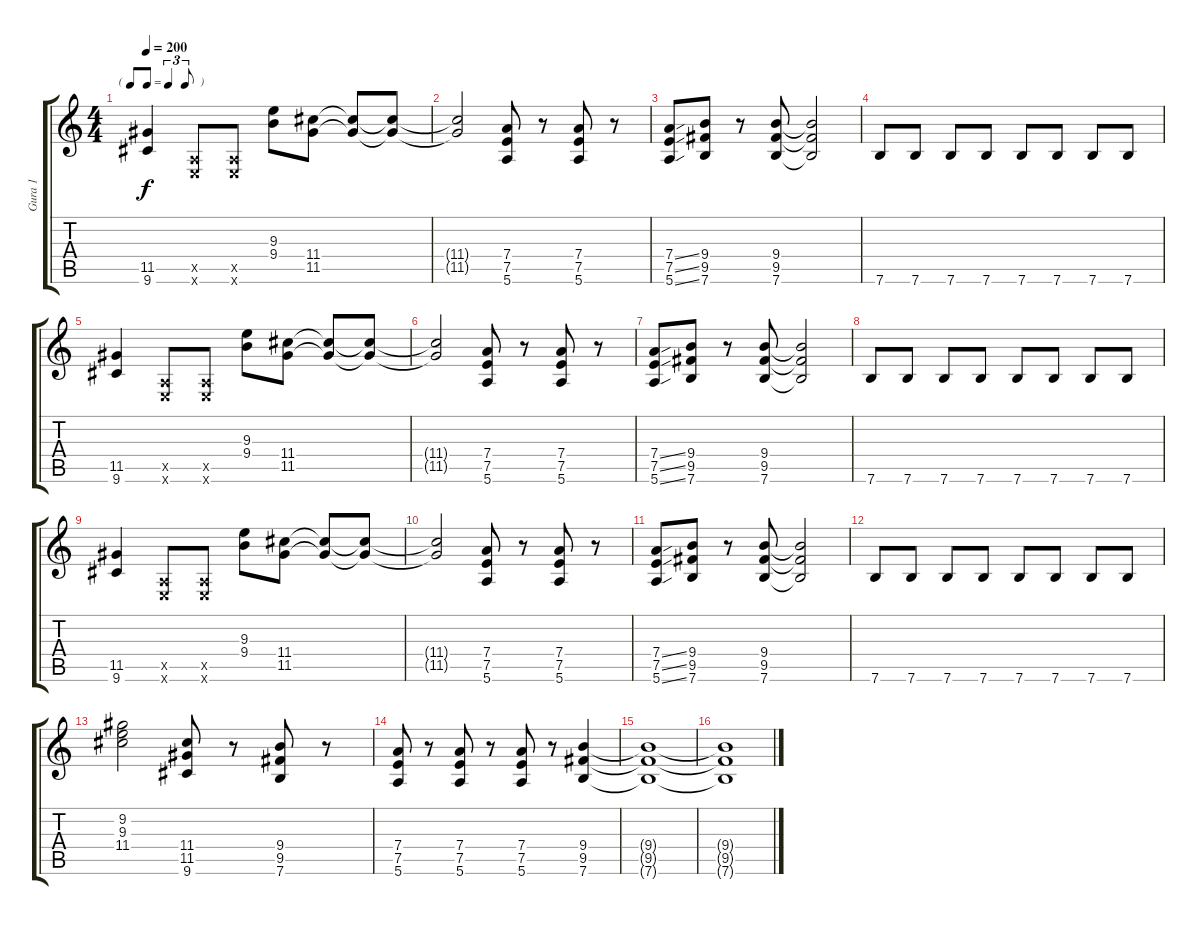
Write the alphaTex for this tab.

\track ("Gura 1" "Gura 1") {instrument distortionguitar}
\staff {score tabs}
\tuning (E4 B3 G3 D3 A2 E2) {hide}
\ts (4 4)
\tf triplet8th
\tempo 200
\clef g2
\ks c
(11.5 9.6).4{dy f} (0.5{x} 0.6{x}).8 (0.5{x} 0.6{x}).8 (9.3 9.4).8 (11.4 11.5).8 (11.4{t} 11.5{t}).8 (11.4{t} 11.5{t}).8 |
(11.4{t} 11.5{t}).2 (7.4 7.5 5.6).8 r.8 (7.4 7.5 5.6).8 r.8 |
(7.4{ss} 7.5{ss} 5.6{ss}).8 (9.4 9.5 7.6).8 r.8 (9.4 9.5 7.6).8 (9.4{t} 9.5{t} 7.6{t}).2 |
7.6.8 7.6.8 7.6.8 7.6.8 7.6.8 7.6.8 7.6.8 7.6.8 |
(11.5 9.6).4 (0.5{x} 0.6{x}).8 (0.5{x} 0.6{x}).8 (9.3 9.4).8 (11.4 11.5).8 (11.4{t} 11.5{t}).8 (11.4{t} 11.5{t}).8 |
(11.4{t} 11.5{t}).2 (7.4 7.5 5.6).8 r.8 (7.4 7.5 5.6).8 r.8 |
(7.4{ss} 7.5{ss} 5.6{ss}).8 (9.4 9.5 7.6).8 r.8 (9.4 9.5 7.6).8 (9.4{t} 9.5{t} 7.6{t}).2 |
7.6.8 7.6.8 7.6.8 7.6.8 7.6.8 7.6.8 7.6.8 7.6.8 |
(11.5 9.6).4 (0.5{x} 0.6{x}).8 (0.5{x} 0.6{x}).8 (9.3 9.4).8 (11.4 11.5).8 (11.4{t} 11.5{t}).8 (11.4{t} 11.5{t}).8 |
(11.4{t} 11.5{t}).2 (7.4 7.5 5.6).8 r.8 (7.4 7.5 5.6).8 r.8 |
(7.4{ss} 7.5{ss} 5.6{ss}).8 (9.4 9.5 7.6).8 r.8 (9.4 9.5 7.6).8 (9.4{t} 9.5{t} 7.6{t}).2 |
7.6.8 7.6.8 7.6.8 7.6.8 7.6.8 7.6.8 7.6.8 7.6.8 |
(9.2 9.3 11.4).2 (11.4 11.5 9.6).8 r.8 (9.4 9.5 7.6).8 r.8 |
(7.4 7.5 5.6).8 r.8 (7.4 7.5 5.6).8 r.8 (7.4 7.5 5.6).8 r.8 (9.4 9.5 7.6).4 |
(9.4{t} 9.5{t} 7.6{t}).1 |
(9.4{t} 9.5{t} 7.6{t}).1
